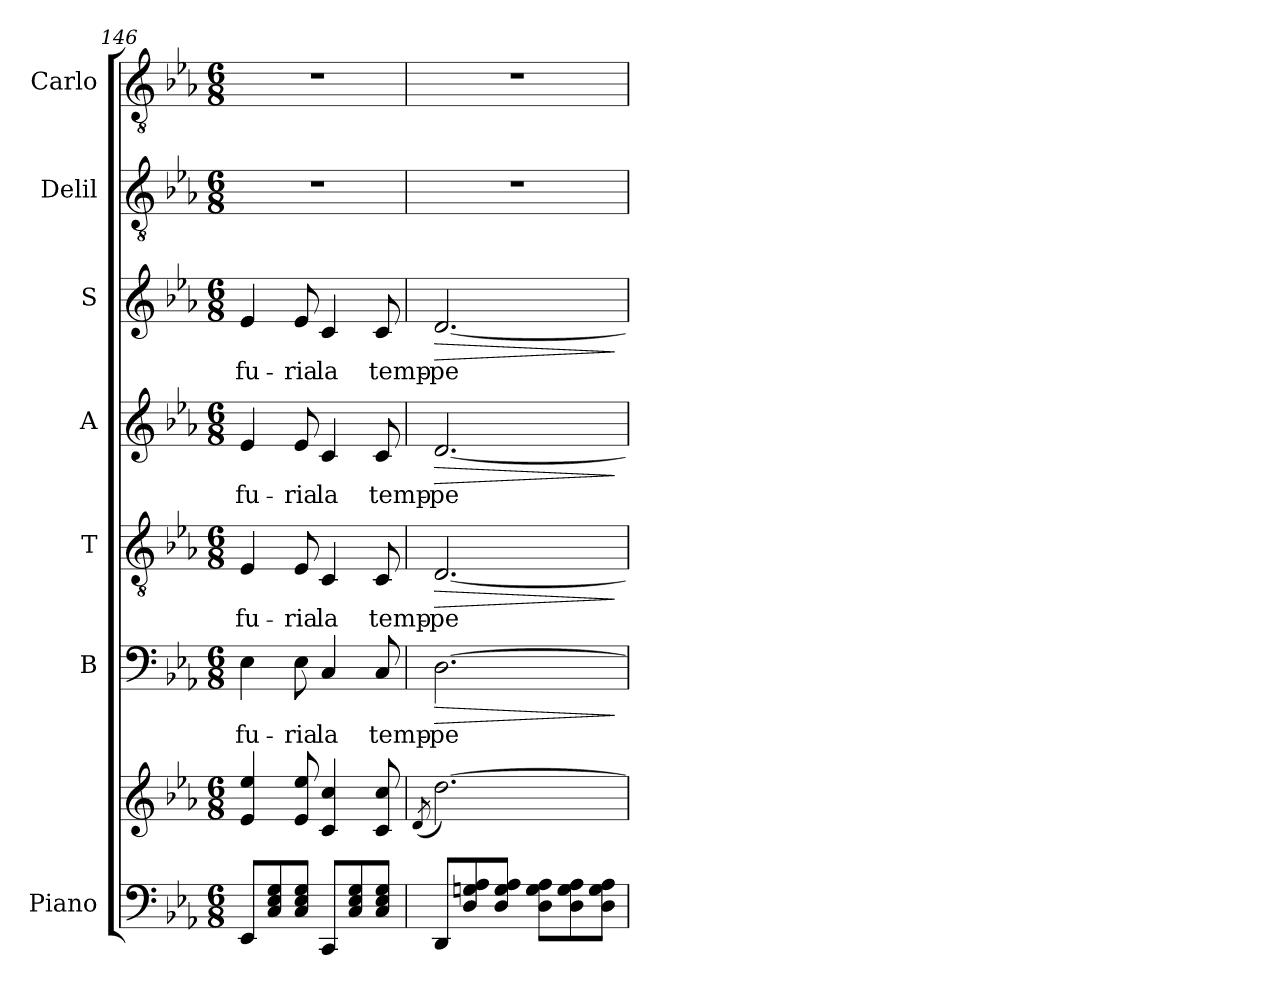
**kern	**kern	**kern	**text	**dynam	**kern	**text	**dynam	**kern	**text	**dynam	**kern	**text	**dynam	**kern	**kern
*part7	*part7	*part6	*part6	*part6	*part5	*part5	*part5	*part4	*part4	*part4	*part3	*part3	*part3	*part2	*part1
*staff8	*staff7	*staff6	*staff6	*staff6	*staff5	*staff5	*staff5	*staff4	*staff4	*staff4	*staff3	*staff3	*staff3	*staff2	*staff1
*I"Piano	*	*I"B	*	*	*I"T	*	*	*I"A	*	*	*I"S	*	*	*I"Delil	*I"Carlo
*I'Pno	*	*I'B	*	*	*I'T	*	*	*I'A	*	*	*I'S	*	*	*	*
*clefF4	*clefG2	*clefF4	*	*	*clefGv2	*	*	*clefG2	*	*	*clefG2	*	*	*clefGv2	*clefGv2
*k[b-e-a-]	*k[b-e-a-]	*k[b-e-a-]	*	*	*k[b-e-a-]	*	*	*k[b-e-a-]	*	*	*k[b-e-a-]	*	*	*k[b-e-a-]	*k[b-e-a-]
*M6/8	*M6/8	*M6/8	*	*	*M6/8	*	*	*M6/8	*	*	*M6/8	*	*	*M6/8	*M6/8
=146	=146	=146	=146	=146	=146	=146	=146	=146	=146	=146	=146	=146	=146	=146	=146
8EE-/L	4e-/ 4ee-/	4E-\	-fu-	.	4E-/	-fu-	.	4e-/	fu-	.	4e-/	fu-	.	2.r	2.r
8C/ 8E-/ 8G/	.	.	.	.	.	.	.	.	.	.	.	.	.	.	.
8C/ 8E-/ 8G/J	8e-/ 8ee-/	8E-\	-ria	.	8E-/	-ria	.	8e-/	-ria	.	8e-/	-ria	.	.	.
8CC/L	4c/ 4cc/	4C/	la	.	4C/	la	.	4c/	la	.	4c/	la	.	.	.
8C/ 8E-/ 8G/	.	.	.	.	.	.	.	.	.	.	.	.	.	.	.
8C/ 8E-/ 8G/J	8c/ 8cc/	8C/	temp-	.	8C/	temp-	.	8c/	temp-	.	8c/	temp-	.	.	.
=147	=147	=147	=147	=147	=147	=147	=147	=147	=147	=147	=147	=147	=147	=147	=147
.	(8qd/	.	.	.	.	.	.	.	.	.	.	.	.	.	.
!	!	!	!	!LO:HP:b	!	!	!LO:HP:b	!	!	!LO:HP:b	!	!	!LO:HP:b	!	!
8DD/L	[2.dd\)	[2.D\	-pe-	>	[2.D/	-pe-	>	[2.d/	-pe-	>	[2.d/	-pe-	>	2.r	2.r
8D/ 8Gn/ 8A-/	.	.	.	.	.	.	.	.	.	.	.	.	.	.	.
8D/ 8G/ 8A-/J	.	.	.	.	.	.	.	.	.	.	.	.	.	.	.
8D\ 8G\ 8A-\L	.	.	.	.	.	.	.	.	.	.	.	.	.	.	.
8D\ 8G\ 8A-\	.	.	.	.	.	.	.	.	.	.	.	.	.	.	.
8D\ 8G\ 8A-\J	.	.	.	.	.	.	.	.	.	.	.	.	.	.	.
.	.	.	.	]	.	.	]	.	.	]	.	.	]	.	.
=	=	=	=	=	=	=	=	=	=	=	=	=	=	=	=
*-	*-	*-	*-	*-	*-	*-	*-	*-	*-	*-	*-	*-	*-	*-	*-
